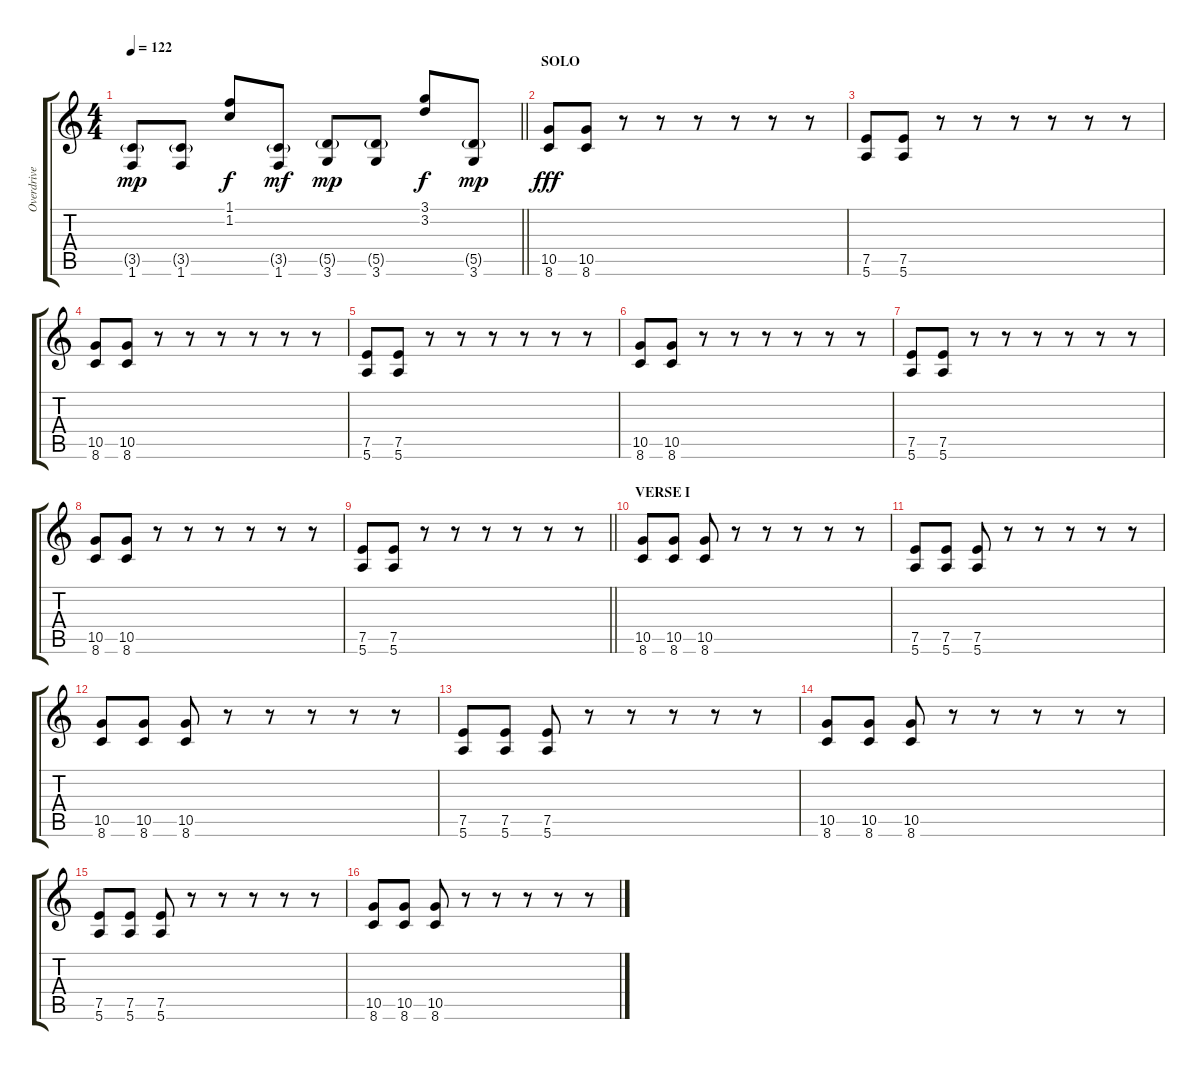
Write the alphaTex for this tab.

\track ("Overdrive (Standard Tuning)" "Overdrive ") {instrument overdrivenguitar}
\staff {score tabs}
\tuning (E4 B3 G3 D3 A2 E2) {hide}
\ts (4 4)
\tempo 122
\clef g2
\barLineRight lightlight
\ks c
(3.5{g} 1.6).8{dy mp} (3.5{g} 1.6).8 (1.1 1.2).8{dy f} (3.5{g} 1.6).8{dy mf} (5.5{g} 3.6).8{dy mp} (5.5{g} 3.6).8 (3.1 3.2).8{dy f} (5.5{g} 3.6).8{dy mp} |
\section ("" "SOLO")
(10.5 8.6).8{dy fff} (10.5 8.6).8 r.8 r.8 r.8 r.8 r.8 r.8 |
(7.5 5.6).8 (7.5 5.6).8 r.8 r.8 r.8 r.8 r.8 r.8 |
(10.5 8.6).8 (10.5 8.6).8 r.8 r.8 r.8 r.8 r.8 r.8 |
(7.5 5.6).8 (7.5 5.6).8 r.8 r.8 r.8 r.8 r.8 r.8 |
(10.5 8.6).8 (10.5 8.6).8 r.8 r.8 r.8 r.8 r.8 r.8 |
(7.5 5.6).8 (7.5 5.6).8 r.8 r.8 r.8 r.8 r.8 r.8 |
(10.5 8.6).8 (10.5 8.6).8 r.8 r.8 r.8 r.8 r.8 r.8 |
\barLineRight lightlight
(7.5 5.6).8 (7.5 5.6).8 r.8 r.8 r.8 r.8 r.8 r.8 |
\section ("" "VERSE I")
(10.5 8.6).8 (10.5 8.6).8 (10.5 8.6).8 r.8 r.8 r.8 r.8 r.8 |
(7.5 5.6).8 (7.5 5.6).8 (7.5 5.6).8 r.8 r.8 r.8 r.8 r.8 |
(10.5 8.6).8 (10.5 8.6).8 (10.5 8.6).8 r.8 r.8 r.8 r.8 r.8 |
(7.5 5.6).8 (7.5 5.6).8 (7.5 5.6).8 r.8 r.8 r.8 r.8 r.8 |
(10.5 8.6).8 (10.5 8.6).8 (10.5 8.6).8 r.8 r.8 r.8 r.8 r.8 |
(7.5 5.6).8 (7.5 5.6).8 (7.5 5.6).8 r.8 r.8 r.8 r.8 r.8 |
(10.5 8.6).8 (10.5 8.6).8 (10.5 8.6).8 r.8 r.8 r.8 r.8 r.8
